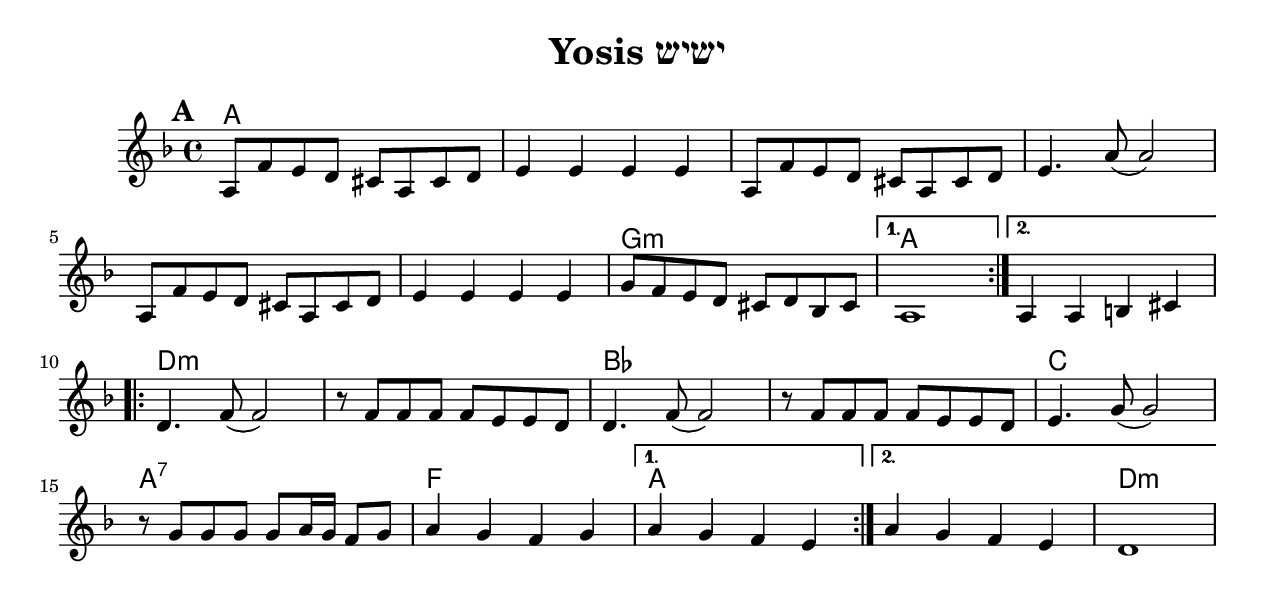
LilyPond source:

\version "2.18.0"
\include "english.ly"
\paper{
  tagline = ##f
  print-all-headers = ##t
  #(set-paper-size "letter")
}
date = #(strftime "%d-%m-%Y" (localtime (current-time)))

%\markup{ \italic{ " Updated " \date  }  }

%\markup{ Got something to say? }

global = {
  \clef treble
  \key d \minor
  \time 4/4
  \set Score.markFormatter = #format-mark-box-alphabet
}

%#################################### Melody ########################
melody = \relative c' {
  \global
  %\partial 16*3 a16 d f   %lead in notes

  \repeat volta 2{
    \mark \default
    a8 f' e d cs a cs d
    e4 e e e
    a,8 f' e d cs a cs d
    e4. a8(a2)|

    a,8 f' e d cs a cs d
    e4 e e e
    g8 f e d cs d bf cs

  }
  \alternative { { a1}{ a4 a b cs} }
  \break

  \repeat volta 2{
    d4. f8(f2)
    r8 f f f f e e d|
    d4. f8(f2)
    r8 f f f f e e d|

    e4. g8(g2)
    r8 g g g g a16 g f8 g|
    a4 g f g
  }
  \alternative {
    {

      a4 g f e
    }
    {
      a4 g f e
      d1
    }
  }

}
%################################# Lyrics #####################
%\addlyrics{  }
%################################# Chords #######################
harmonies = \chordmode {
  a1*6
  g1:m
  a1*2
  %add progression for 2nd ending
  d1*2:m
  bf1*2
  c1
  a1:7
  f1
  a1
  a1
  d1:m


}

\score {
  <<
    \new ChordNames {
      \set chordChanges = ##t
      \harmonies
    }
    \new Staff
    \melody
  >>
  \header{
    title= "Yosis ישיש"
    subtitle=""
    composer= ""
    instrument =""
    arranger= ""
  }
  \layout{indent = 1.0\cm}
  \midi {
    \tempo 4 = 120

    % \midi { }
  }
}
%{
  % more verses:
  \markup{}
  \markup {
  \fill-line {
  \hspace #0.1 % distance from left margin
  \column {
  \line { "1."
  \column {
  ""
  }
  }
  \hspace #0.2 % vertical distance between verses
  \line { "2."
  \column {
  ""
  }
  }
  }
  \hspace #0.1  % horiz. distance between columns
  \column {
  \line { "3."
  \column {
  ""
  }
  }
  \hspace #0.2 % distance between verses
  \line { "4."
  \column {
  ""
  }
  }
  }
  \hspace #0.1 % distance to right margin
  }
  }

%}
